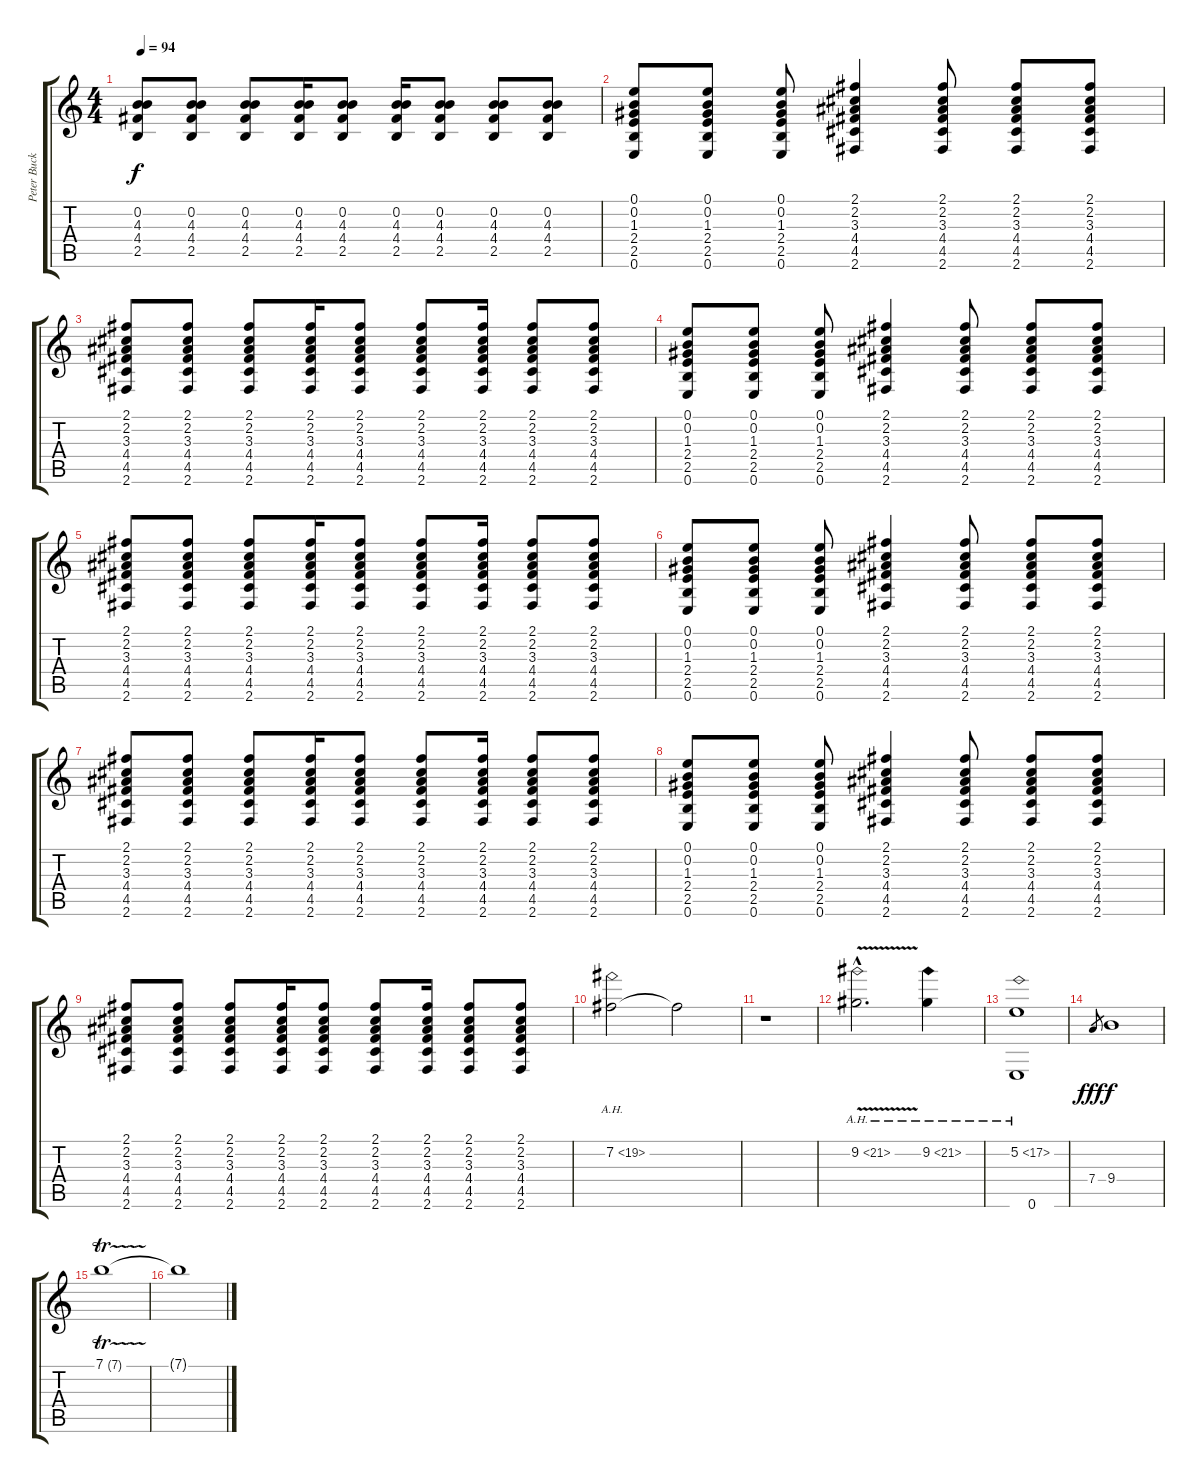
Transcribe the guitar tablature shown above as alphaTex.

\track ("Peter Buck - Electric Guitar" "Peter Buck") {instrument overdrivenguitar}
\staff {score tabs}
\tuning (E4 B3 G3 D3 A2 E2) {hide}
\ts (4 4)
\tempo 94
\clef g2
\ks c
(0.2 4.3 4.4 2.5).8{dy f} (0.2 4.3 4.4 2.5).8 (0.2 4.3 4.4 2.5).8 (0.2 4.3 4.4 2.5).16 (0.2 4.3 4.4 2.5).8 (0.2 4.3 4.4 2.5).16 (0.2 4.3 4.4 2.5).8 (0.2 4.3 4.4 2.5).8 (0.2 4.3 4.4 2.5).8 |
(0.1 0.2 1.3 2.4 2.5 0.6).8 (0.1 0.2 1.3 2.4 2.5 0.6).8 (0.1 0.2 1.3 2.4 2.5 0.6).8 (2.1 2.2 3.3 4.4 4.5 2.6).4 (2.1 2.2 3.3 4.4 4.5 2.6).8 (2.1 2.2 3.3 4.4 4.5 2.6).8 (2.1 2.2 3.3 4.4 4.5 2.6).8 |
(2.1 2.2 3.3 4.4 4.5 2.6).8 (2.1 2.2 3.3 4.4 4.5 2.6).8 (2.1 2.2 3.3 4.4 4.5 2.6).8 (2.1 2.2 3.3 4.4 4.5 2.6).16 (2.1 2.2 3.3 4.4 4.5 2.6).8 (2.1 2.2 3.3 4.4 4.5 2.6).8 (2.1 2.2 3.3 4.4 4.5 2.6).16 (2.1 2.2 3.3 4.4 4.5 2.6).8 (2.1 2.2 3.3 4.4 4.5 2.6).8 |
(0.1 0.2 1.3 2.4 2.5 0.6).8 (0.1 0.2 1.3 2.4 2.5 0.6).8 (0.1 0.2 1.3 2.4 2.5 0.6).8 (2.1 2.2 3.3 4.4 4.5 2.6).4 (2.1 2.2 3.3 4.4 4.5 2.6).8 (2.1 2.2 3.3 4.4 4.5 2.6).8 (2.1 2.2 3.3 4.4 4.5 2.6).8 |
(2.1 2.2 3.3 4.4 4.5 2.6).8 (2.1 2.2 3.3 4.4 4.5 2.6).8 (2.1 2.2 3.3 4.4 4.5 2.6).8 (2.1 2.2 3.3 4.4 4.5 2.6).16 (2.1 2.2 3.3 4.4 4.5 2.6).8 (2.1 2.2 3.3 4.4 4.5 2.6).8 (2.1 2.2 3.3 4.4 4.5 2.6).16 (2.1 2.2 3.3 4.4 4.5 2.6).8 (2.1 2.2 3.3 4.4 4.5 2.6).8 |
(0.1 0.2 1.3 2.4 2.5 0.6).8 (0.1 0.2 1.3 2.4 2.5 0.6).8 (0.1 0.2 1.3 2.4 2.5 0.6).8 (2.1 2.2 3.3 4.4 4.5 2.6).4 (2.1 2.2 3.3 4.4 4.5 2.6).8 (2.1 2.2 3.3 4.4 4.5 2.6).8 (2.1 2.2 3.3 4.4 4.5 2.6).8 |
(2.1 2.2 3.3 4.4 4.5 2.6).8 (2.1 2.2 3.3 4.4 4.5 2.6).8 (2.1 2.2 3.3 4.4 4.5 2.6).8 (2.1 2.2 3.3 4.4 4.5 2.6).16 (2.1 2.2 3.3 4.4 4.5 2.6).8 (2.1 2.2 3.3 4.4 4.5 2.6).8 (2.1 2.2 3.3 4.4 4.5 2.6).16 (2.1 2.2 3.3 4.4 4.5 2.6).8 (2.1 2.2 3.3 4.4 4.5 2.6).8 |
(0.1 0.2 1.3 2.4 2.5 0.6).8 (0.1 0.2 1.3 2.4 2.5 0.6).8 (0.1 0.2 1.3 2.4 2.5 0.6).8 (2.1 2.2 3.3 4.4 4.5 2.6).4 (2.1 2.2 3.3 4.4 4.5 2.6).8 (2.1 2.2 3.3 4.4 4.5 2.6).8 (2.1 2.2 3.3 4.4 4.5 2.6).8 |
(2.1 2.2 3.3 4.4 4.5 2.6).8 (2.1 2.2 3.3 4.4 4.5 2.6).8 (2.1 2.2 3.3 4.4 4.5 2.6).8 (2.1 2.2 3.3 4.4 4.5 2.6).16 (2.1 2.2 3.3 4.4 4.5 2.6).8 (2.1 2.2 3.3 4.4 4.5 2.6).8 (2.1 2.2 3.3 4.4 4.5 2.6).16 (2.1 2.2 3.3 4.4 4.5 2.6).8 (2.1 2.2 3.3 4.4 4.5 2.6).8 |
7.2{ah 12}.2 7.2{t}.2{volume 0} |
r.1{volume 15} |
9.2{ah 12 v hac}.2{d} 9.2{ah 12}.4 |
(5.2{ah 12} 0.6).1 |
7.4.8{gr dy fff} 9.4.1{dy f} |
7.1{tr (7 16)}.1 |
7.1{t}.1
